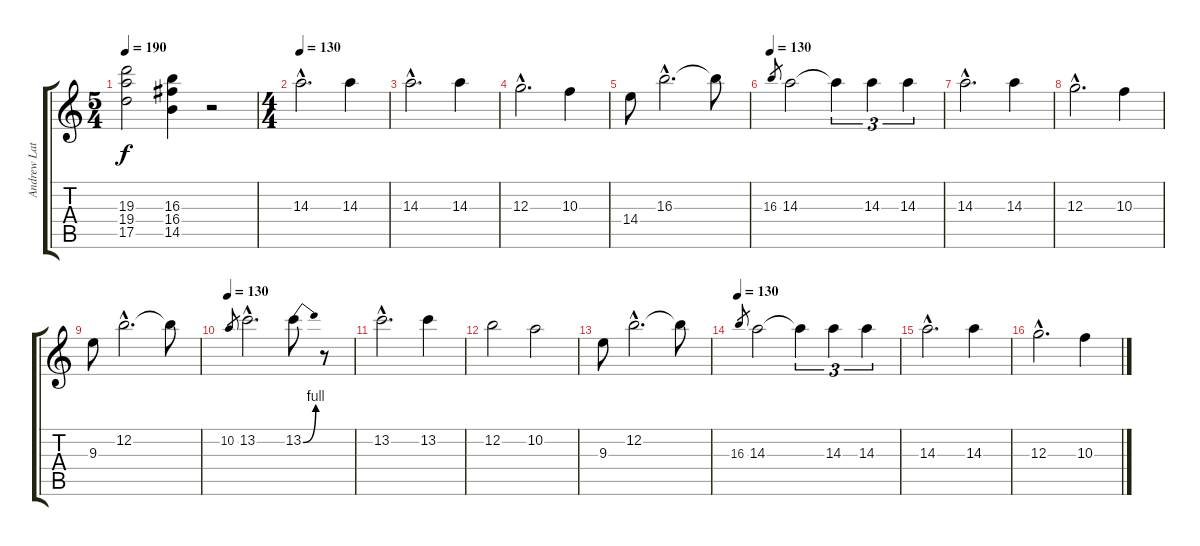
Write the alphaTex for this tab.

\track ("Andrew Latimer" "Andrew Lat") {instrument overdrivenguitar}
\staff {score tabs}
\tuning (E4 B3 G3 D3 A2 E2) {hide}
\ts (5 4)
\tempo 190
\clef g2
\ks c
(19.3 19.4 17.5).2{dy f} (16.3 16.4 14.5).4 r.2 |
\ts (4 4)
\tempo 130
14.3{hac}.2{d instrument electricguitarjazz} 14.3.4 |
14.3{hac}.2{d} 14.3.4 |
12.3{hac}.2{d} 10.3.4 |
14.4.8 16.3{hac}.2{d} 16.3{t}.8 |
\tempo 130
16.3.8{gr} 14.3.2{instrument electricguitarjazz} 14.3{t}.4{tu (3 2)} 14.3.4{tu (3 2)} 14.3.4{tu (3 2)} |
14.3{hac}.2{d} 14.3.4 |
12.3{hac}.2{d} 10.3.4 |
9.3.8 12.2{hac}.2{d} 12.2{t}.8 |
\tempo 130
10.2.8{gr} 13.2{hac}.2{d} 13.2{be (bend 0 0 60 4)}.8 r.8 |
13.2{hac}.2{d} 13.2.4 |
12.2.2 10.2.2 |
9.3.8 12.2{hac}.2{d} 12.2{t}.8 |
\tempo 130
16.3.8{gr} 14.3.2{instrument electricguitarjazz} 14.3{t}.4{tu (3 2)} 14.3.4{tu (3 2)} 14.3.4{tu (3 2)} |
14.3{hac}.2{d} 14.3.4 |
12.3{hac}.2{d} 10.3.4
